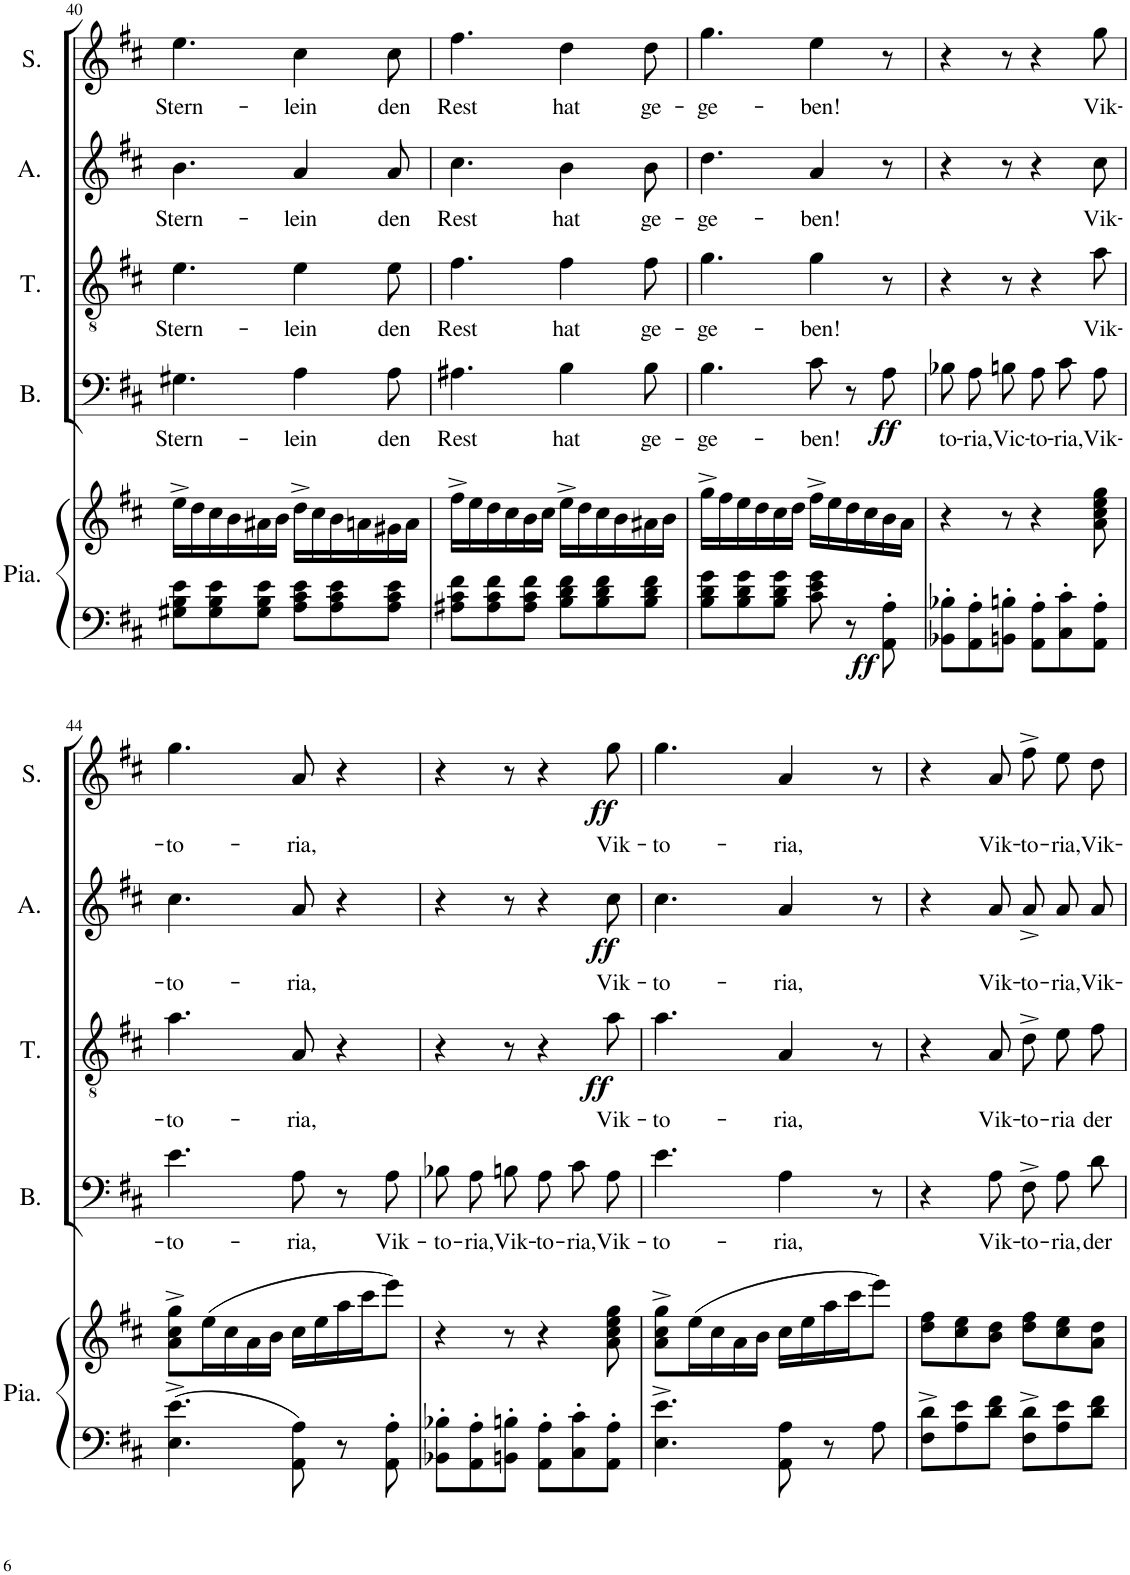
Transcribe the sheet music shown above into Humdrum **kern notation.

**kern	**kern	**dynam	**kern	**text	**dynam	**kern	**text	**dynam	**kern	**text	**dynam	**kern	**text	**dynam
*part5	*part5	*part5	*part4	*part4	*part4	*part3	*part3	*part3	*part2	*part2	*part2	*part1	*part1	*part1
*staff6	*staff5	*staff5/6	*staff4	*staff4	*staff4	*staff3	*staff3	*staff3	*staff2	*staff2	*staff2	*staff1	*staff1	*staff1
*I"Piano	*	*	*I"Bass	*	*	*I"Tenor	*	*	*I"Alto	*	*	*I"Soprano	*	*
*I'Pia.	*	*	*I'B.	*	*	*I'T.	*	*	*I'A.	*	*	*I'S.	*	*
!!LO:PB:g=z
*clefF4	*clefG2	*	*clefF4	*	*	*clefGv2	*	*	*clefG2	*	*	*clefG2	*	*
*k[f#c#]	*k[f#c#]	*	*k[f#c#]	*	*	*k[f#c#]	*	*	*k[f#c#]	*	*	*k[f#c#]	*	*
*M6/8	*M6/8	*	*M6/8	*	*	*M6/8	*	*	*M6/8	*	*	*M6/8	*	*
=40	=40	=40	=40	=40	=40	=40	=40	=40	=40	=40	=40	=40	=40	=40
!	!	!	!	!LO:LY:b	!	!	!LO:LY:b	!	!	!LO:LY:b	!	!	!LO:LY:b	!
8G#X\ 8B\ 8e\L	16ee^\LL	.	4.G#X\	Stern-	.	4.e\	Stern-	.	4.b\	Stern-	.	4.ee\	Stern-	.
.	16dd\	.	.	.	.	.	.	.	.	.	.	.	.	.
8G#\ 8B\ 8e\	16cc#\	.	.	.	.	.	.	.	.	.	.	.	.	.
.	16b\	.	.	.	.	.	.	.	.	.	.	.	.	.
8G#\ 8B\ 8e\J	16a#X\	.	.	.	.	.	.	.	.	.	.	.	.	.
.	16b\JJ	.	.	.	.	.	.	.	.	.	.	.	.	.
!	!	!	!	!LO:LY:b	!	!	!LO:LY:b	!	!	!LO:LY:b	!	!	!LO:LY:b	!
8A\ 8c#\ 8e\L	16dd^\LL	.	4A\	-lein	.	4e\	-lein	.	4a/	-lein	.	4cc#\	-lein	.
.	16cc#\	.	.	.	.	.	.	.	.	.	.	.	.	.
8A\ 8c#\ 8e\	16b\	.	.	.	.	.	.	.	.	.	.	.	.	.
.	16an\	.	.	.	.	.	.	.	.	.	.	.	.	.
!	!	!	!	!LO:LY:b	!	!	!LO:LY:b	!	!	!LO:LY:b	!	!	!LO:LY:b	!
8A\ 8c#\ 8e\J	16g#X\	.	8A\	den	.	8e\	den	.	8a/	den	.	8cc#\	den	.
.	16a\JJ	.	.	.	.	.	.	.	.	.	.	.	.	.
=41	=41	=41	=41	=41	=41	=41	=41	=41	=41	=41	=41	=41	=41	=41
!	!	!	!	!LO:LY:b	!	!	!LO:LY:b	!	!	!LO:LY:b	!	!	!LO:LY:b	!
8A#X\ 8c#\ 8f#\L	16ff#^\LL	.	4.A#X\	Rest	.	4.f#\	Rest	.	4.cc#\	Rest	.	4.ff#\	Rest	.
.	16ee\	.	.	.	.	.	.	.	.	.	.	.	.	.
8A#\ 8c#\ 8f#\	16dd\	.	.	.	.	.	.	.	.	.	.	.	.	.
.	16cc#\	.	.	.	.	.	.	.	.	.	.	.	.	.
8A#\ 8c#\ 8f#\J	16b\	.	.	.	.	.	.	.	.	.	.	.	.	.
.	16cc#\JJ	.	.	.	.	.	.	.	.	.	.	.	.	.
!	!	!	!	!LO:LY:b	!	!	!LO:LY:b	!	!	!LO:LY:b	!	!	!LO:LY:b	!
8B\ 8d\ 8f#\L	16ee^\LL	.	4B\	hat	.	4f#\	hat	.	4b\	hat	.	4dd\	hat	.
.	16dd\	.	.	.	.	.	.	.	.	.	.	.	.	.
8B\ 8d\ 8f#\	16cc#\	.	.	.	.	.	.	.	.	.	.	.	.	.
.	16b\	.	.	.	.	.	.	.	.	.	.	.	.	.
!	!	!	!	!LO:LY:b	!	!	!LO:LY:b	!	!	!LO:LY:b	!	!	!LO:LY:b	!
8B\ 8d\ 8f#\J	16a#X\	.	8B\	ge-	.	8f#\	ge-	.	8b\	ge-	.	8dd\	ge-	.
.	16b\JJ	.	.	.	.	.	.	.	.	.	.	.	.	.
=42	=42	=42	=42	=42	=42	=42	=42	=42	=42	=42	=42	=42	=42	=42
!	!	!	!	!LO:LY:b	!	!	!LO:LY:b	!	!	!LO:LY:b	!	!	!LO:LY:b	!
8B\ 8d\ 8g\L	16gg^\LL	.	4.B\	-ge-	.	4.g\	-ge-	.	4.dd\	-ge-	.	4.gg\	-ge-	.
.	16ff#\	.	.	.	.	.	.	.	.	.	.	.	.	.
8B\ 8d\ 8g\	16ee\	.	.	.	.	.	.	.	.	.	.	.	.	.
.	16dd\	.	.	.	.	.	.	.	.	.	.	.	.	.
8B\ 8d\ 8g\J	16cc#\	.	.	.	.	.	.	.	.	.	.	.	.	.
.	16dd\JJ	.	.	.	.	.	.	.	.	.	.	.	.	.
!	!	!	!	!LO:LY:b	!	!	!LO:LY:b	!	!	!LO:LY:b	!	!	!LO:LY:b	!
8c#\ 8e\ 8g\	16ff#^\LL	.	8c#\	-ben!	.	4g\	-ben!	.	4a/	-ben!	.	4ee\	-ben!	.
.	16ee\	.	.	.	.	.	.	.	.	.	.	.	.	.
!	!	!LO:DY:b=2	!	!	!	!	!	!	!	!	!	!	!	!
8r	16dd\	ff	8r	.	.	.	.	.	.	.	.	.	.	.
.	16cc#\	.	.	.	.	.	.	.	.	.	.	.	.	.
!	!	!	!	!	!LO:DY:b	!	!	!	!	!	!	!	!	!
8AA\' 8A\'	16b\	.	8A\	.	ff	8r	.	.	8r	.	.	8r	.	.
.	16a\JJ	.	.	.	.	.	.	.	.	.	.	.	.	.
=43	=43	=43	=43	=43	=43	=43	=43	=43	=43	=43	=43	=43	=43	=43
!	!	!	!	!LO:LY:b	!	!	!	!	!	!	!	!	!	!
8BB-X\' 8B-X\'L	4r	.	8B-X\L	-to-	.	4r	.	.	4r	.	.	4r	.	.
!	!	!	!	!LO:LY:b	!	!	!	!	!	!	!	!	!	!
8AA\' 8A\'	.	.	8A\	-ria,	.	.	.	.	.	.	.	.	.	.
!	!	!	!	!LO:LY:b	!	!	!	!	!	!	!	!	!	!
8BBn\' 8Bn\'J	8r	.	8Bn\J	Vic-	.	8r	.	.	8r	.	.	8r	.	.
!	!	!	!	!LO:LY:b	!	!	!	!	!	!	!	!	!	!
8AA\' 8A\'L	4r	.	8A\L	-to-	.	4r	.	.	4r	.	.	4r	.	.
!	!	!	!	!LO:LY:b	!	!	!	!	!	!	!	!	!	!
8C#\' 8c#\'	.	.	8c#\	-ria,	.	.	.	.	.	.	.	.	.	.
!	!	!	!	!LO:LY:b	!	!	!LO:LY:b	!	!	!LO:LY:b	!	!	!LO:LY:b	!
8AA\' 8A\'J	8a\ 8cc#\ 8ee\ 8gg\	.	8A\J	Vik-	.	8a\	Vik-	.	8cc#\	Vik-	.	8gg\	Vik-	.
!!LO:LB:g=z
=44	=44	=44	=44	=44	=44	=44	=44	=44	=44	=44	=44	=44	=44	=44
!	!	!	!	!LO:LY:b	!	!	!LO:LY:b	!	!	!LO:LY:b	!	!	!LO:LY:b	!
4.E\^ 4.e\^	8a\^ 8cc#\^ 8gg\^L	.	4.e\	-to-	.	4.a\	-to-	.	4.cc#\	-to-	.	4.gg\	-to-	.
.	(16ee\L	.	.	.	.	.	.	.	.	.	.	.	.	.
.	16cc#\	.	.	.	.	.	.	.	.	.	.	.	.	.
.	16a\	.	.	.	.	.	.	.	.	.	.	.	.	.
.	16b\JJ	.	.	.	.	.	.	.	.	.	.	.	.	.
!	!	!	!	!LO:LY:b	!	!	!LO:LY:b	!	!	!LO:LY:b	!	!	!LO:LY:b	!
8AA\ 8A\	16cc#\LL	.	8A\	-ria,	.	8A/	-ria,	.	8a/	-ria,	.	8a/	-ria,	.
.	16ee\	.	.	.	.	.	.	.	.	.	.	.	.	.
8r	16aa\	.	8r	.	.	4r	.	.	4r	.	.	4r	.	.
.	16ccc#\J	.	.	.	.	.	.	.	.	.	.	.	.	.
!	!	!	!	!LO:LY:b	!	!	!	!	!	!	!	!	!	!
8AA\' 8A\'	8eee\J)	.	8A\	Vik-	.	.	.	.	.	.	.	.	.	.
=45	=45	=45	=45	=45	=45	=45	=45	=45	=45	=45	=45	=45	=45	=45
!	!	!	!	!LO:LY:b	!	!	!	!	!	!	!	!	!	!
8BB-X\' 8B-X\'L	4r	.	8B-X\L	-to-	.	4r	.	.	4r	.	.	4r	.	.
!	!	!	!	!LO:LY:b	!	!	!	!	!	!	!	!	!	!
8AA\' 8A\'	.	.	8A\	-ria,	.	.	.	.	.	.	.	.	.	.
!	!	!	!	!LO:LY:b	!	!	!	!	!	!	!	!	!	!
8BBn\' 8Bn\'J	8r	.	8Bn\J	Vik-	.	8r	.	.	8r	.	.	8r	.	.
!	!	!	!	!LO:LY:b	!	!	!	!	!	!	!	!	!	!
8AA\' 8A\'L	4r	.	8A\L	-to-	.	4r	.	.	4r	.	.	4r	.	.
!	!	!	!	!LO:LY:b	!	!	!	!	!	!	!	!	!	!
8C#\' 8c#\'	.	.	8c#\	-ria,	.	.	.	.	.	.	.	.	.	.
!	!	!	!	!LO:LY:b	!	!	!LO:LY:b	!LO:DY:b	!	!LO:LY:b	!LO:DY:b	!	!LO:LY:b	!LO:DY:b
8AA\' 8A\'J	8a\ 8cc#\ 8ee\ 8gg\	.	8A\J	Vik-	.	8a\	Vik-	ff	8cc#\	Vik-	ff	8gg\	Vik-	ff
=46	=46	=46	=46	=46	=46	=46	=46	=46	=46	=46	=46	=46	=46	=46
!	!	!	!	!LO:LY:b	!	!	!LO:LY:b	!	!	!LO:LY:b	!	!	!LO:LY:b	!
4.E\^ 4.e\^	8a\^ 8cc#\^ 8gg\^L	.	4.e\	-to-	.	4.a\	-to-	.	4.cc#\	-to-	.	4.gg\	-to-	.
.	(16ee\L	.	.	.	.	.	.	.	.	.	.	.	.	.
.	16cc#\	.	.	.	.	.	.	.	.	.	.	.	.	.
.	16a\	.	.	.	.	.	.	.	.	.	.	.	.	.
.	16b\JJ	.	.	.	.	.	.	.	.	.	.	.	.	.
!	!	!	!	!LO:LY:b	!	!	!LO:LY:b	!	!	!LO:LY:b	!	!	!LO:LY:b	!
8AA\ 8A\	16cc#\LL	.	4A\	-ria,	.	4A/	-ria,	.	4a/	-ria,	.	4a/	-ria,	.
.	16ee\	.	.	.	.	.	.	.	.	.	.	.	.	.
8r	16aa\	.	.	.	.	.	.	.	.	.	.	.	.	.
.	16ccc#\J	.	.	.	.	.	.	.	.	.	.	.	.	.
8A\	8eee\J)	.	8r	.	.	8r	.	.	8r	.	.	8r	.	.
=47	=47	=47	=47	=47	=47	=47	=47	=47	=47	=47	=47	=47	=47	=47
8F#\^ 8d\^L	8dd\ 8ff#\L	.	4r	.	.	4r	.	.	4r	.	.	4r	.	.
8A\ 8e\	8cc#\ 8ee\	.	.	.	.	.	.	.	.	.	.	.	.	.
!	!	!	!	!LO:LY:b	!	!	!LO:LY:b	!	!	!LO:LY:b	!	!	!LO:LY:b	!
8d\ 8f#\J	8b\ 8dd\J	.	8A\	Vik-	.	8A/	Vik-	.	8a/	Vik-	.	8a/	Vik-	.
!	!	!	!	!LO:LY:b	!	!	!LO:LY:b	!	!	!LO:LY:b	!	!	!LO:LY:b	!
8F#\^ 8d\^L	8dd\ 8ff#\L	.	8F#^\L	-to-	.	8d^\L	-to-	.	8a^/L	-to-	.	8ff#^\L	-to-	.
!	!	!	!	!LO:LY:b	!	!	!LO:LY:b	!	!	!LO:LY:b	!	!	!LO:LY:b	!
8A\ 8e\	8cc#\ 8ee\	.	8A\	-ria,	.	8e\	-ria	.	8a/	-ria,	.	8ee\	-ria,	.
!	!	!	!	!LO:LY:b	!	!	!LO:LY:b	!	!	!LO:LY:b	!	!	!LO:LY:b	!
8d\ 8f#\J	8a\ 8dd\J	.	8d\J	der	.	8f#\J	der	.	8a/J	Vik-	.	8dd\J	Vik-	.
=	=	=	=	=	=	=	=	=	=	=	=	=	=	=
*-	*-	*-	*-	*-	*-	*-	*-	*-	*-	*-	*-	*-	*-	*-
